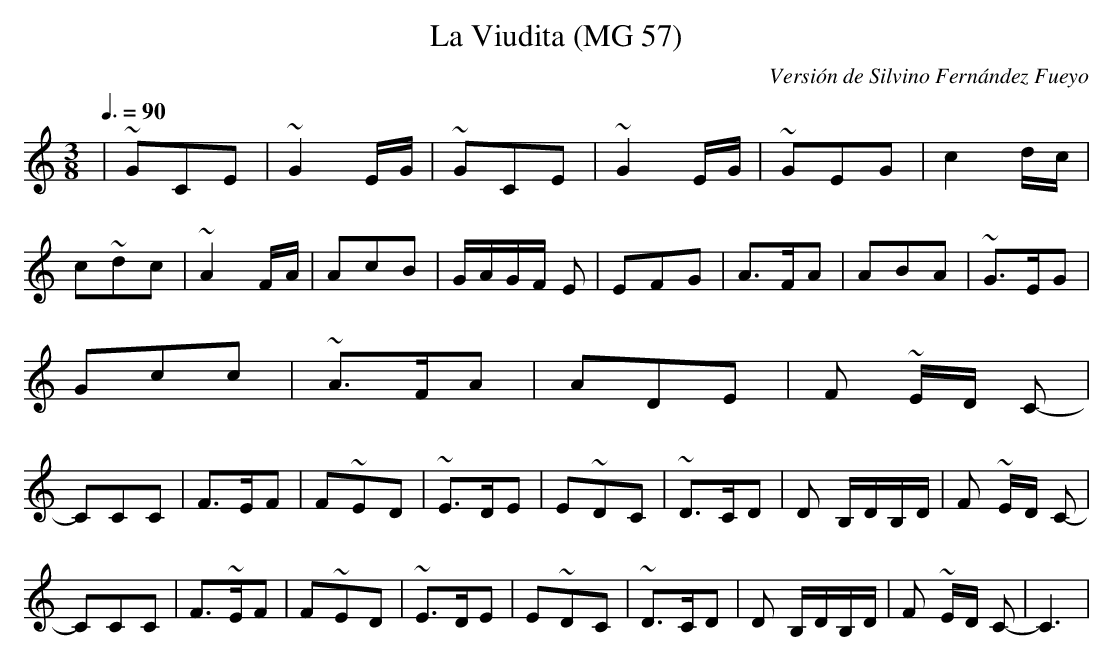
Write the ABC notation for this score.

X:1
T:La Viudita (MG 57)
C:Versión de Silvino Fernández Fueyo
E:Comp.
M:3/8
L:1/8
Q:3/8=90
K:C
|~GCE|~G2 E/G/|~GCE|~G2 E/G/|~GEG|c2 d/c/|
c~dc|~A2 F/A/|AcB|G/A/G/F/ E|EFG|A>FA|ABA|~G>EG|
Gcc|~A>FA|ADE|F ~E/D/ C-|
CCC|F>EF|F~ED|~E>DE|E~DC|~D>CD|D B,/D/B,/D/|F ~E/D/ C-|
CCC|F>~EF|F~ED|~E>DE|E~DC|~D>CD|D B,/D/B,/D/|F ~E/D/ C-|C3|
